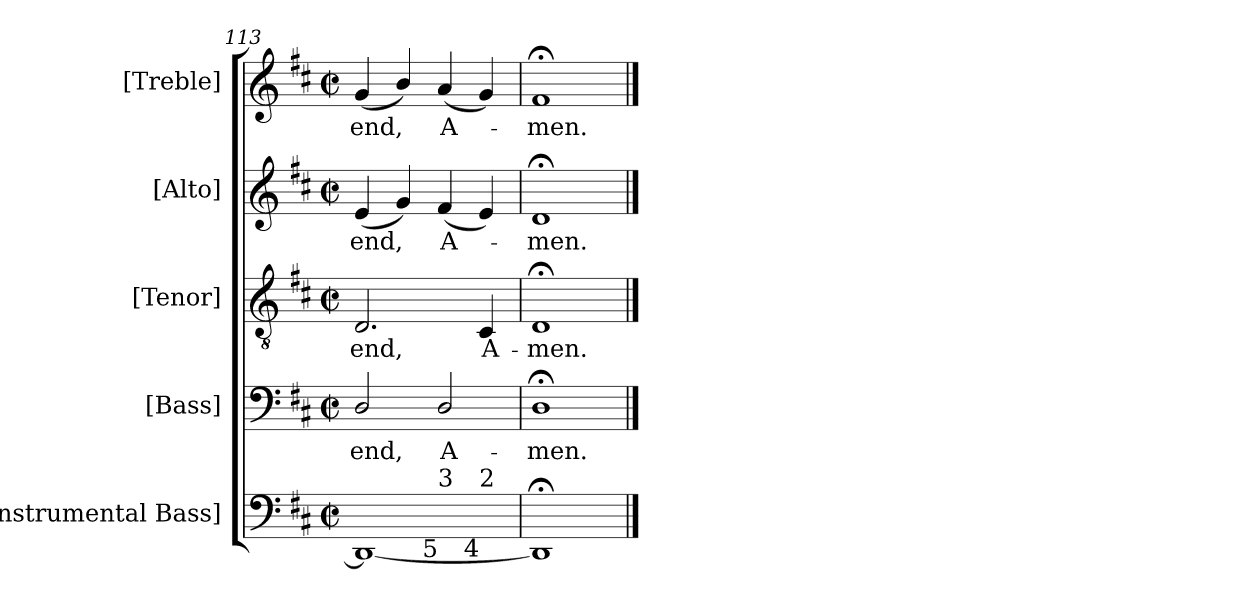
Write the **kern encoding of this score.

**kern	**kern	**text	**kern	**text	**kern	**text	**kern	**text
*part5	*part4	*part4	*part3	*part3	*part2	*part2	*part1	*part1
*staff5	*staff4	*staff4	*staff3	*staff3	*staff2	*staff2	*staff1	*staff1
*I"[Instrumental Bass]	*I"[Bass]	*	*I"[Tenor]	*	*I"[Alto]	*	*I"[Treble]	*
*	*I'B.	*	*I'T.	*	*I'A.	*	*	*
*clefF4	*clefF4	*	*clefGv2	*	*clefG2	*	*clefG2	*
*k[f#c#]	*k[f#c#]	*	*k[f#c#]	*	*k[f#c#]	*	*k[f#c#]	*
*D:	*D:	*	*D:	*	*D:	*	*D:	*
*M2/2	*M2/2	*	*M2/2	*	*M2/2	*	*M2/2	*
*met(c|)	*met(c|)	*	*met(c|)	*	*met(c|)	*	*met(c|)	*
=113	=113	=113	=113	=113	=113	=113	=113	=113
!	!	!LO:LY:b:color=#000000	!	!	!	!	!	!
!	!	!	!	!LO:LY:b:color=#000000	!	!	!	!
!	!	!	!	!	!	!LO:LY:b:color=#000000	!	!
!LO:TX:b:rj:t=4	!	!	!	!	!	!	!	!
!LO:TX:t=2	!	!	!	!	!	!	!	!
!	!	!	!	!	!	!	!	!LO:LY:b:color=#000000
*^	*	*	*	*	*	*	*	*
*	*^	*	*	*	*	*	*	*	*
1DDi_	2ryy	2.ryy	2Di/	end,	2.Di/	end,	(4ei/	end,	(4gi/	end,
.	.	.	.	.	.	.	4gi/)	.	4bi/)	.
!	!	!	!	!LO:LY:b:color=#000000	!	!	!	!	!	!
!	!	!	!	!	!	!	!	!LO:LY:b:color=#000000	!	!
!	!LO:TX:b:rj:t=5	!	!	!	!	!	!	!	!	!
!	!LO:TX:t=3	!	!	!	!	!	!	!	!	!
!	!	!	!	!	!	!	!	!	!	!LO:LY:b:color=#000000
.	2ryy	.	2Di/	A-	.	.	(4f#i/	A-	(4ai/	A-
!	!	!LO:TX:b:rj:t=4	!	!	!	!	!	!	!	!
!	!	!LO:TX:t=2	!	!	!	!	!	!	!	!
!	!	!	!	!	!	!LO:LY:b:color=#000000	!	!	!	!
.	.	4ryy	.	.	4C#i/	A-	4ei/)	.	4gi/)	.
*v	*v	*v	*	*	*	*	*	*	*	*
=114	=114	=114	=114	=114	=114	=114	=114	=114
*^	*	*	*	*	*	*	*	*
*	*^	*	*	*	*	*	*	*	*
!	!	!	!	!LO:LY:b:color=#000000	!	!	!	!	!	!
*v	*v	*v	*	*	*	*	*	*	*	*
*^	*	*	*	*	*	*	*	*
*	*^	*	*	*	*	*	*	*	*
!	!	!	!	!	!	!LO:LY:b:color=#000000	!	!	!	!
*v	*v	*v	*	*	*	*	*	*	*	*
*^	*	*	*	*	*	*	*	*
*	*^	*	*	*	*	*	*	*	*
!	!	!	!	!	!	!	!	!LO:LY:b:color=#000000	!	!
*v	*v	*v	*	*	*	*	*	*	*	*
*^	*	*	*	*	*	*	*	*
*	*^	*	*	*	*	*	*	*	*
!	!	!	!	!	!	!	!	!	!	!LO:LY:b:color=#000000
*v	*v	*v	*	*	*	*	*	*	*	*
1DD;i]	1D;i	-men.	1D;i	-men.	1d;i	-men.	1f#;i	-men.
==	==	==	==	==	==	==	==	==
*-	*-	*-	*-	*-	*-	*-	*-	*-
